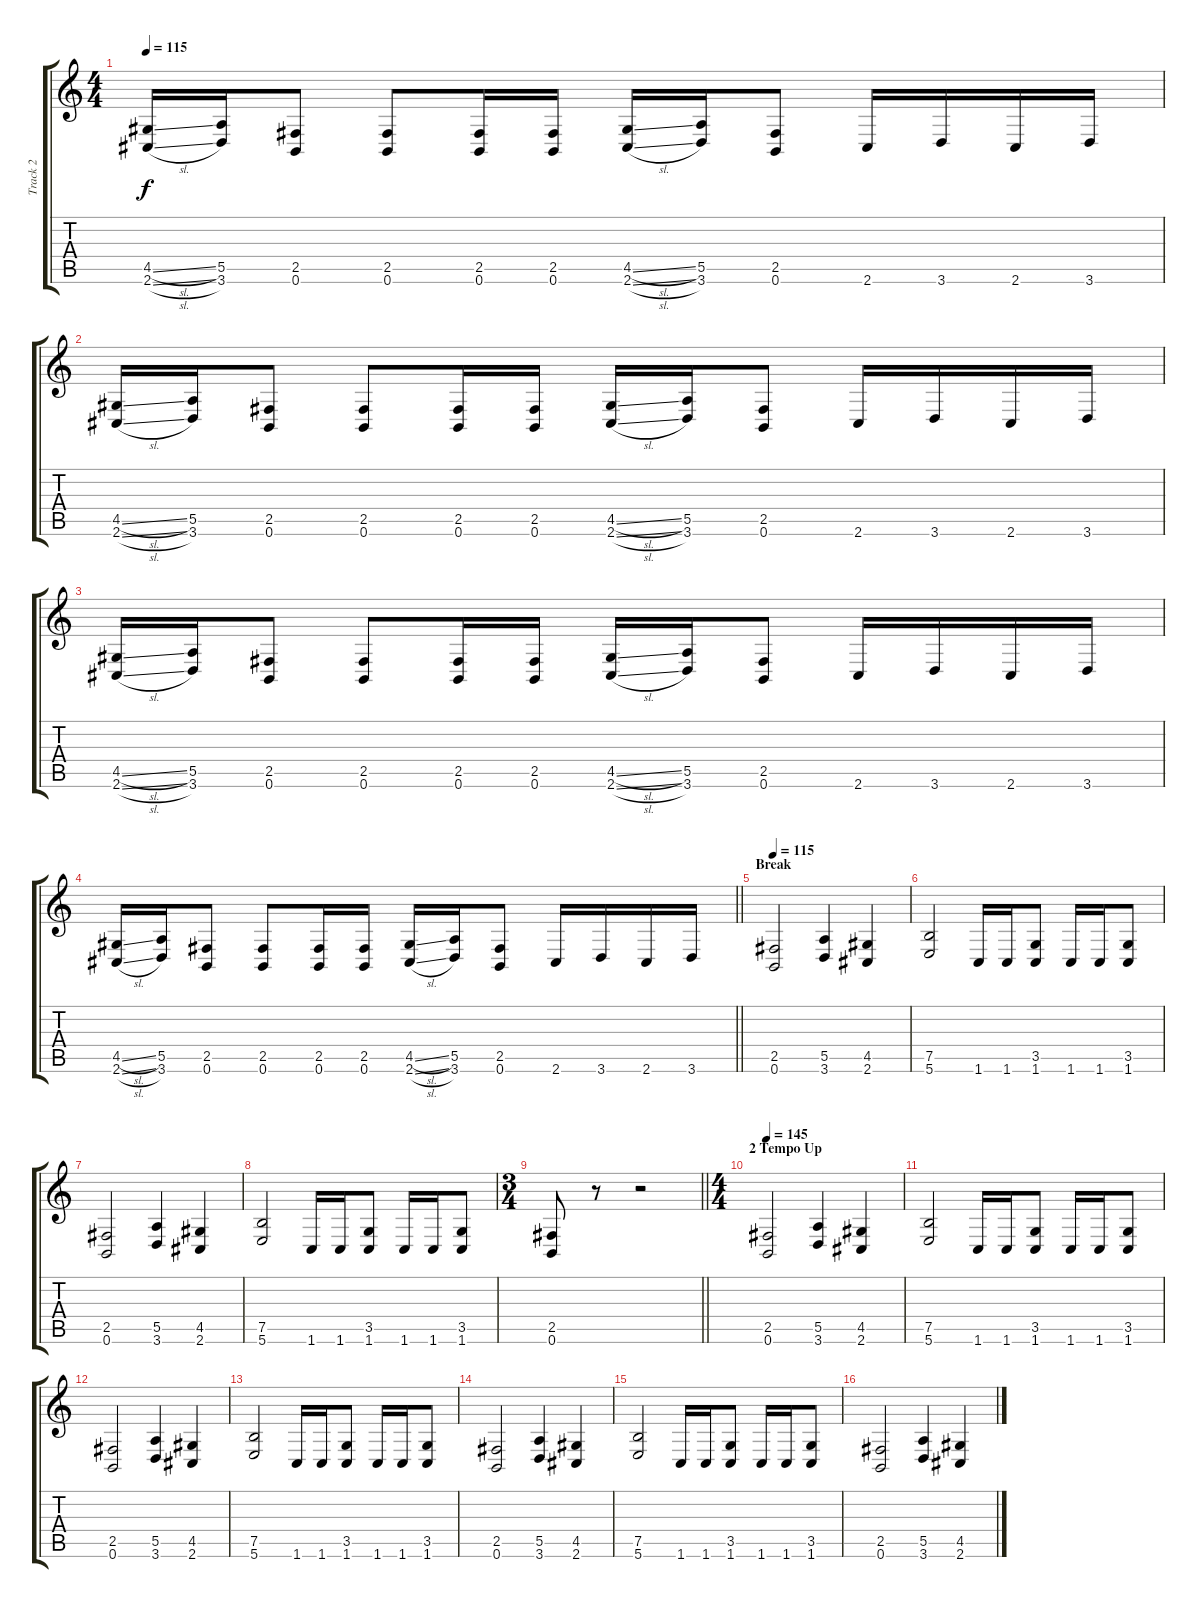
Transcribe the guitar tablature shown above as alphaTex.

\track ("Track 2" "Track 2") {instrument distortionguitar}
\staff {score tabs}
\tuning (B3 Gb3 D3 A2 E2 B1) {hide}
\ts (4 4)
\tempo 115
\clef g2
\ks c
(4.5{sl} 2.6{sl}).16{dy f} (5.5 3.6).16 (2.5 0.6).8 (2.5 0.6).8 (2.5 0.6).16 (2.5 0.6).16 (4.5{sl} 2.6{sl}).16 (5.5 3.6).16 (2.5 0.6).8 2.6.16 3.6.16 2.6.16 3.6.16 |
(4.5{sl} 2.6{sl}).16 (5.5 3.6).16 (2.5 0.6).8 (2.5 0.6).8 (2.5 0.6).16 (2.5 0.6).16 (4.5{sl} 2.6{sl}).16 (5.5 3.6).16 (2.5 0.6).8 2.6.16 3.6.16 2.6.16 3.6.16 |
(4.5{sl} 2.6{sl}).16 (5.5 3.6).16 (2.5 0.6).8 (2.5 0.6).8 (2.5 0.6).16 (2.5 0.6).16 (4.5{sl} 2.6{sl}).16 (5.5 3.6).16 (2.5 0.6).8 2.6.16 3.6.16 2.6.16 3.6.16 |
\barLineRight lightlight
(4.5{sl} 2.6{sl}).16 (5.5 3.6).16 (2.5 0.6).8 (2.5 0.6).8 (2.5 0.6).16 (2.5 0.6).16 (4.5{sl} 2.6{sl}).16 (5.5 3.6).16 (2.5 0.6).8 2.6.16 3.6.16 2.6.16 3.6.16 |
\section ("" "Break")
\tempo 115
(2.5 0.6).2 (5.5 3.6).4 (4.5 2.6).4 |
(7.5 5.6).2 1.6.16 1.6.16 (3.5 1.6).8 1.6.16 1.6.16 (3.5 1.6).8 |
(2.5 0.6).2 (5.5 3.6).4 (4.5 2.6).4 |
(7.5 5.6).2 1.6.16 1.6.16 (3.5 1.6).8 1.6.16 1.6.16 (3.5 1.6).8 |
\ts (3 4)
\barLineRight lightlight
(2.5 0.6).8 r.8 r.2 |
\ts (4 4)
\section ("" "2 Tempo Up")
\tempo 145
(2.5 0.6).2 (5.5 3.6).4 (4.5 2.6).4 |
(7.5 5.6).2 1.6.16 1.6.16 (3.5 1.6).8 1.6.16 1.6.16 (3.5 1.6).8 |
(2.5 0.6).2 (5.5 3.6).4 (4.5 2.6).4 |
(7.5 5.6).2 1.6.16 1.6.16 (3.5 1.6).8 1.6.16 1.6.16 (3.5 1.6).8 |
(2.5 0.6).2 (5.5 3.6).4 (4.5 2.6).4 |
(7.5 5.6).2 1.6.16 1.6.16 (3.5 1.6).8 1.6.16 1.6.16 (3.5 1.6).8 |
(2.5 0.6).2 (5.5 3.6).4 (4.5 2.6).4
